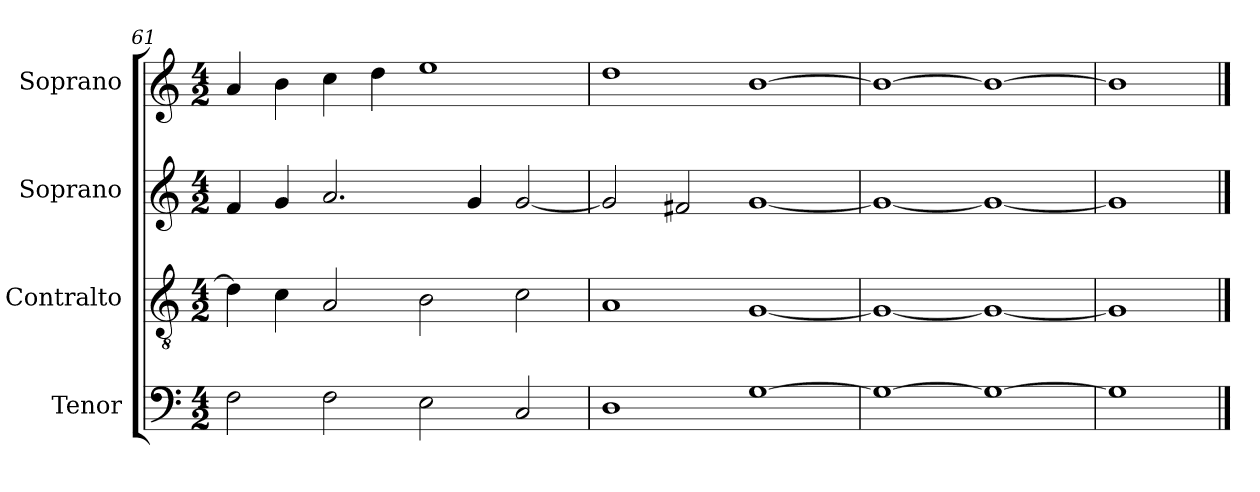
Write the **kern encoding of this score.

**kern	**kern	**kern	**kern
*part4	*part3	*part2	*part1
*staff4	*staff3	*staff2	*staff1
*I"Tenor	*I"Contralto	*I"Soprano	*I"Soprano
*I'T	*I'A	*I'S	*I'S
*clefF4	*clefGv2	*clefG2	*clefG2
*k[]	*k[]	*k[]	*k[]
*G:mix	*G:mix	*G:mix	*G:mix
*M4/2	*M4/2	*M4/2	*M4/2
=61	=61	=61	=61
2F	4d]	4f	4a
.	4c	4g	4b
2F	2A	2.a	4cc
.	.	.	4dd
2E	2B	.	1ee
.	.	4g	.
2C	2c	[2g	.
=62	=62	=62	=62
1D	1A	2g]	1dd
.	.	2f#X	.
[1G	[1G	[1g	[1b
=63	=63	=63	=63
1G_	1G_	1g_	1b_
1G_	1G_	1g_	1b_
=64	=64	=64	=64
1G]	1G]	1g]	1b]
==	==	==	==
*-	*-	*-	*-
